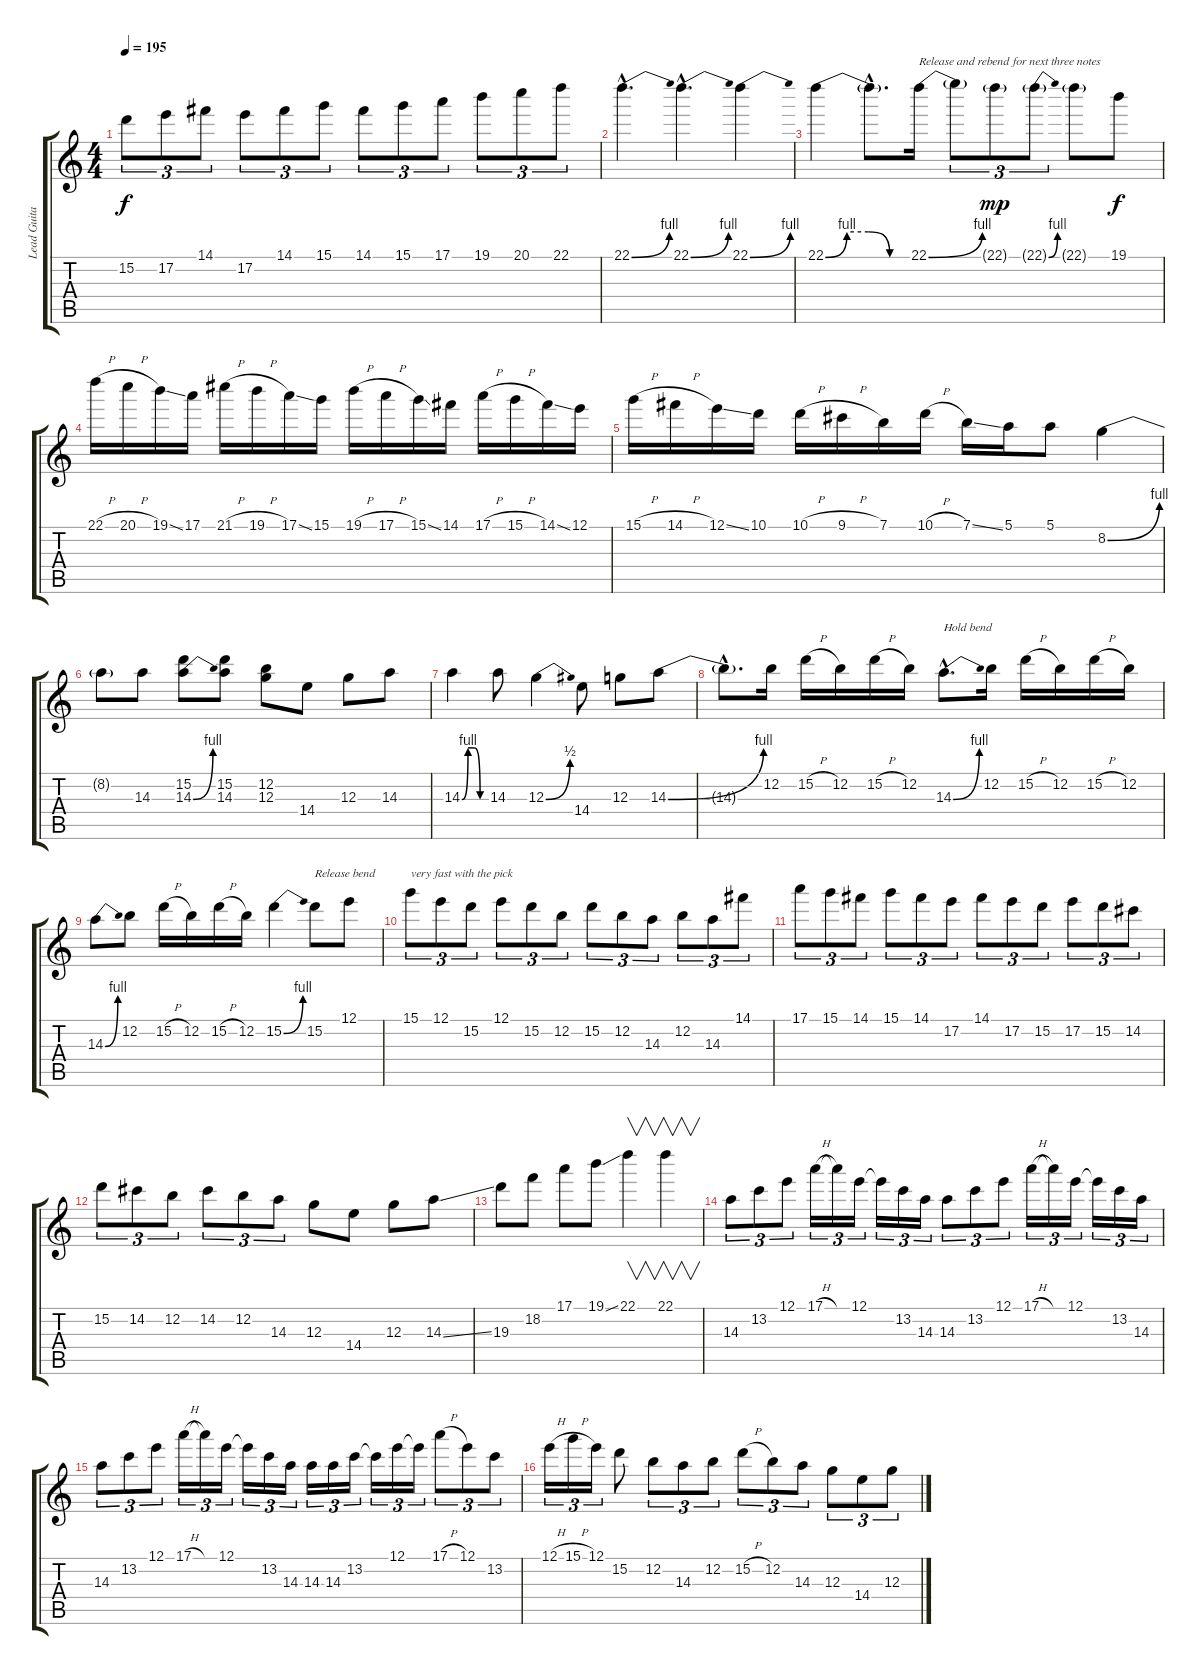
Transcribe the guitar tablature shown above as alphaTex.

\track ("Lead Guitar" "Lead Guita") {instrument distortionguitar}
\staff {score tabs}
\tuning (E4 B3 G3 D3 A2 E2) {hide}
\ts (4 4)
\tempo 195
\clef g2
\ks c
15.2.8{tu (3 2) dy f} 17.2.8{tu (3 2)} 14.1.8{tu (3 2)} 17.2.8{tu (3 2)} 14.1.8{tu (3 2)} 15.1.8{tu (3 2)} 14.1.8{tu (3 2)} 15.1.8{tu (3 2)} 17.1.8{tu (3 2)} 19.1.8{tu (3 2)} 20.1.8{tu (3 2)} 22.1.8{tu (3 2)} |
22.1{be (bend 0 0 60 4) hac}.4{d} 22.1{be (bend 0 0 60 4) hac}.4{d} 22.1{be (bend 0 0 60 4)}.4 |
22.1{be (custom 0 0 15 4 30 4 45 0 60 0)}.4 22.1{hac t}.8{d} 22.1{be (bend 0 0 60 4)}.16{txt "Release and rebend for next three notes"} 22.1{t}.8{tu (3 2)} 22.1{g}.8{tu (3 2) dy mp} 22.1{be (bend 0 0 60 4) g}.8{tu (3 2)} 22.1{g}.8 19.1.8{dy f} |
22.1{h}.16 20.1{h}.16 19.1{ss}.16 17.1.16 21.1{h}.16 19.1{h}.16 17.1{ss}.16 15.1.16 19.1{h}.16 17.1{h}.16 15.1{ss}.16 14.1.16 17.1{h}.16 15.1{h}.16 14.1{ss}.16 12.1.16 |
15.1{h}.16 14.1{h}.16 12.1{ss}.16 10.1.16 10.1{h}.16 9.1{h}.16 7.1.16 10.1{h}.16 7.1{ss}.16 5.1.16 5.1.8 8.2{be (bend 0 0 60 4)}.4 |
8.2{t}.8 14.3.8 (15.2 14.3{be (bend 0 0 60 4)}).8 (15.2 14.3).8 (12.2 12.3).8 14.4.8 12.3.8 14.3.8 |
14.3{be (custom 0 0 15 4 30 4 45 0 60 0)}.4 14.3.8 12.3{be (bend 0 0 60 2)}.4 14.4.8 12.3.8 14.3{be (bend 0 0 60 4)}.8 |
14.3{hac t}.8{d} 12.2.16 15.2{h}.16 12.2.16 15.2{h}.16 12.2.16 14.3{be (bend 0 0 60 4) hac}.8{d txt "Hold bend"} 12.2.16 15.2{h}.16 12.2.16 15.2{h}.16 12.2.16 |
14.3{be (bend 0 0 60 4)}.8 12.2.8 15.2{h}.16 12.2.16 15.2{h}.16 12.2.16 15.2{be (bend 0 0 60 4)}.4 15.2.8{txt "Release bend"} 12.1.8 |
15.1.8{tu (3 2) txt "very fast with the pick"} 12.1.8{tu (3 2)} 15.2.8{tu (3 2)} 12.1.8{tu (3 2)} 15.2.8{tu (3 2)} 12.2.8{tu (3 2)} 15.2.8{tu (3 2)} 12.2.8{tu (3 2)} 14.3.8{tu (3 2)} 12.2.8{tu (3 2)} 14.3.8{tu (3 2)} 14.1.8{tu (3 2)} |
17.1.8{tu (3 2)} 15.1.8{tu (3 2)} 14.1.8{tu (3 2)} 15.1.8{tu (3 2)} 14.1.8{tu (3 2)} 17.2.8{tu (3 2)} 14.1.8{tu (3 2)} 17.2.8{tu (3 2)} 15.2.8{tu (3 2)} 17.2.8{tu (3 2)} 15.2.8{tu (3 2)} 14.2.8{tu (3 2)} |
15.2.8{tu (3 2)} 14.2.8{tu (3 2)} 12.2.8{tu (3 2)} 14.2.8{tu (3 2)} 12.2.8{tu (3 2)} 14.3.8{tu (3 2)} 12.3.8 14.4.8 12.3.8 14.3{ss}.8 |
19.3.8 18.2.8 17.1.8 19.1{ss}.8 22.1.4{v} 22.1.4{v} |
14.3.8{tu (3 2)} 13.2.8{tu (3 2)} 12.1.8{tu (3 2)} 17.1{h}.16{tu (3 2)} 17.1{t}.16{tu (3 2)} 12.1.16{tu (3 2)} 12.1{t}.16{tu (3 2)} 13.2.16{tu (3 2)} 14.3.16{tu (3 2)} 14.3.8{tu (3 2)} 13.2.8{tu (3 2)} 12.1.8{tu (3 2)} 17.1{h}.16{tu (3 2)} 17.1{t}.16{tu (3 2)} 12.1.16{tu (3 2)} 12.1{t}.16{tu (3 2)} 13.2.16{tu (3 2)} 14.3.16{tu (3 2)} |
14.3.8{tu (3 2)} 13.2.8{tu (3 2)} 12.1.8{tu (3 2)} 17.1{h}.16{tu (3 2)} 17.1{t}.16{tu (3 2)} 12.1.16{tu (3 2)} 12.1{t}.16{tu (3 2)} 13.2.16{tu (3 2)} 14.3.16{tu (3 2)} 14.3.16{tu (3 2)} 14.3.16{tu (3 2)} 13.2.16{tu (3 2)} 13.2{t}.16{tu (3 2)} 12.1.16{tu (3 2)} 12.1{t}.16{tu (3 2)} 17.1{h}.8{tu (3 2)} 12.1.8{tu (3 2)} 13.2.8{tu (3 2)} |
12.1{h}.16{tu (3 2)} 15.1{h}.16{tu (3 2)} 12.1.16{tu (3 2)} 15.2.8 12.2.8{tu (3 2)} 14.3.8{tu (3 2)} 12.2.8{tu (3 2)} 15.2{h}.8{tu (3 2)} 12.2.8{tu (3 2)} 14.3.8{tu (3 2)} 12.3.8{tu (3 2)} 14.4.8{tu (3 2)} 12.3.8{tu (3 2)}
